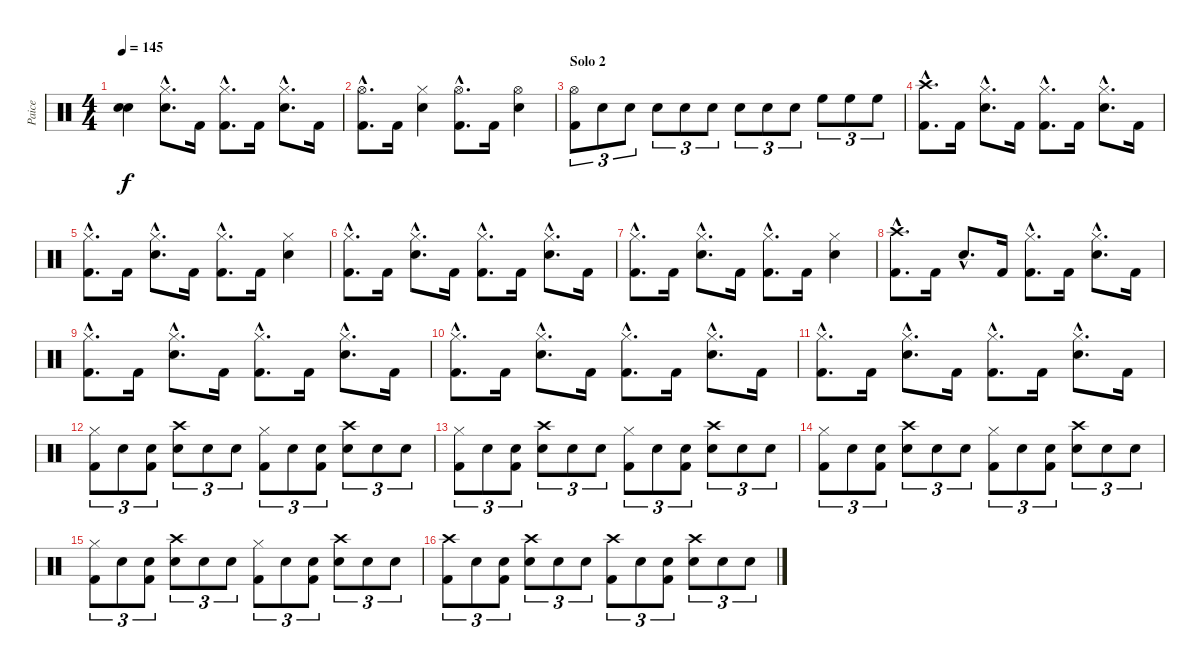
\track ("Paice" "Paice") {instrument percussion}
\staff {score}
\articulation defaults
\ts (4 4)
\tempo 145
\clef neutral
\ks c
("Snare (hit)"{t} "Snare (hit)"{t}).4{dy f} ("Hi-Hat (closed)"{hac} "Snare (hit) 2"{hac}).8{d} "Kick (hit) 2".16 ("Hi-Hat (closed)"{hac} "Kick (hit) 2"{hac}).8{d} "Kick (hit) 2".16 ("Hi-Hat (closed)"{hac} "Snare (hit) 2"{hac}).8{d} "Kick (hit) 2".16 |
("Hi-Hat (open)"{hac} "Kick (hit) 2"{hac}).8{d} "Kick (hit) 2".16 ("Hi-Hat (closed)" "Snare (hit) 2").4 ("Hi-Hat (open)"{hac} "Kick (hit) 2"{hac}).8{d} "Kick (hit) 2".16 ("Hi-Hat (open)" "Snare (hit) 2").4 |
\section ("" "Solo 2")
("Hi-Hat (open)" "Kick (hit) 2").8{tu (3 2)} "Snare (hit) 2".8{tu (3 2)} "Snare (hit) 2".8{tu (3 2)} "Snare (hit) 2".8{tu (3 2)} "Snare (hit) 2".8{tu (3 2)} "Snare (hit) 2".8{tu (3 2)} "Snare (hit) 2".8{tu (3 2)} "Snare (hit) 2".8{tu (3 2)} "Snare (hit) 2".8{tu (3 2)} "High Floor Tom (hit)".8{tu (3 2)} "High Floor Tom (hit)".8{tu (3 2)} "High Floor Tom (hit)".8{tu (3 2)} |
("Crash high (hit)"{hac} "Kick (hit) 2"{hac}).8{d} "Kick (hit) 2".16 ("Hi-Hat (closed)"{hac} "Snare (hit) 2"{hac}).8{d} "Kick (hit) 2".16 ("Hi-Hat (closed)"{hac} "Kick (hit) 2"{hac}).8{d} "Kick (hit) 2".16 ("Hi-Hat (closed)"{hac} "Snare (hit) 2"{hac}).8{d} "Kick (hit) 2".16 |
("Hi-Hat (closed)"{hac} "Kick (hit) 2"{hac}).8{d} "Kick (hit) 2".16 ("Hi-Hat (closed)"{hac} "Snare (hit) 2"{hac}).8{d} "Kick (hit) 2".16 ("Hi-Hat (closed)"{hac} "Kick (hit) 2"{hac}).8{d} "Kick (hit) 2".16 ("Hi-Hat (closed)" "Snare (hit) 2").4 |
("Hi-Hat (closed)"{hac} "Kick (hit) 2"{hac}).8{d} "Kick (hit) 2".16 ("Hi-Hat (closed)"{hac} "Snare (hit) 2"{hac}).8{d} "Kick (hit) 2".16 ("Hi-Hat (closed)"{hac} "Kick (hit) 2"{hac}).8{d} "Kick (hit) 2".16 ("Hi-Hat (closed)"{hac} "Snare (hit) 2"{hac}).8{d} "Kick (hit) 2".16 |
("Hi-Hat (closed)"{hac} "Kick (hit) 2"{hac}).8{d} "Kick (hit) 2".16 ("Hi-Hat (closed)"{hac} "Snare (hit) 2"{hac}).8{d} "Kick (hit) 2".16 ("Hi-Hat (closed)"{hac} "Kick (hit) 2"{hac}).8{d} "Kick (hit) 2".16 ("Hi-Hat (closed)" "Snare (hit) 2").4 |
("Crash high (hit)"{hac} "Kick (hit) 2"{hac}).8{d} "Kick (hit) 2".16 "Snare (hit) 2"{hac}.8{d} "Kick (hit) 2".16 ("Hi-Hat (closed)"{hac} "Kick (hit) 2"{hac}).8{d} "Kick (hit) 2".16 ("Hi-Hat (closed)"{hac} "Snare (hit) 2"{hac}).8{d} "Kick (hit) 2".16 |
("Hi-Hat (closed)"{hac} "Kick (hit) 2"{hac}).8{d} "Kick (hit) 2".16 ("Hi-Hat (closed)"{hac} "Snare (hit) 2"{hac}).8{d} "Kick (hit) 2".16 ("Hi-Hat (closed)"{hac} "Kick (hit) 2"{hac}).8{d} "Kick (hit) 2".16 ("Hi-Hat (closed)"{hac} "Snare (hit) 2"{hac}).8{d} "Kick (hit) 2".16 |
("Hi-Hat (closed)"{hac} "Kick (hit) 2"{hac}).8{d} "Kick (hit) 2".16 ("Hi-Hat (closed)"{hac} "Snare (hit) 2"{hac}).8{d} "Kick (hit) 2".16 ("Hi-Hat (closed)"{hac} "Kick (hit) 2"{hac}).8{d} "Kick (hit) 2".16 ("Hi-Hat (closed)"{hac} "Snare (hit) 2"{hac}).8{d} "Kick (hit) 2".16 |
("Hi-Hat (closed)"{hac} "Kick (hit) 2"{hac}).8{d} "Kick (hit) 2".16 ("Hi-Hat (closed)"{hac} "Snare (hit) 2"{hac}).8{d} "Kick (hit) 2".16 ("Hi-Hat (closed)"{hac} "Kick (hit) 2"{hac}).8{d} "Kick (hit) 2".16 ("Hi-Hat (closed)"{hac} "Snare (hit) 2"{hac}).8{d} "Kick (hit) 2".16 |
("Hi-Hat (closed)" "Kick (hit) 2").8{tu (3 2)} "Snare (hit) 2".8{tu (3 2)} ("Snare (hit) 2" "Kick (hit) 2").8{tu (3 2)} ("Crash high (hit)" "Snare (hit) 2").8{tu (3 2)} "Snare (hit) 2".8{tu (3 2)} "Snare (hit) 2".8{tu (3 2)} ("Hi-Hat (closed)" "Kick (hit) 2").8{tu (3 2)} "Snare (hit) 2".8{tu (3 2)} ("Snare (hit) 2" "Kick (hit) 2").8{tu (3 2)} ("Crash high (hit)" "Snare (hit) 2").8{tu (3 2)} "Snare (hit) 2".8{tu (3 2)} "Snare (hit) 2".8{tu (3 2)} |
("Hi-Hat (closed)" "Kick (hit) 2").8{tu (3 2)} "Snare (hit) 2".8{tu (3 2)} ("Snare (hit) 2" "Kick (hit) 2").8{tu (3 2)} ("Crash high (hit)" "Snare (hit) 2").8{tu (3 2)} "Snare (hit) 2".8{tu (3 2)} "Snare (hit) 2".8{tu (3 2)} ("Hi-Hat (closed)" "Kick (hit) 2").8{tu (3 2)} "Snare (hit) 2".8{tu (3 2)} ("Snare (hit) 2" "Kick (hit) 2").8{tu (3 2)} ("Crash high (hit)" "Snare (hit) 2").8{tu (3 2)} "Snare (hit) 2".8{tu (3 2)} "Snare (hit) 2".8{tu (3 2)} |
("Hi-Hat (closed)" "Kick (hit) 2").8{tu (3 2)} "Snare (hit) 2".8{tu (3 2)} ("Snare (hit) 2" "Kick (hit) 2").8{tu (3 2)} ("Crash high (hit)" "Snare (hit) 2").8{tu (3 2)} "Snare (hit) 2".8{tu (3 2)} "Snare (hit) 2".8{tu (3 2)} ("Hi-Hat (closed)" "Kick (hit) 2").8{tu (3 2)} "Snare (hit) 2".8{tu (3 2)} ("Snare (hit) 2" "Kick (hit) 2").8{tu (3 2)} ("Crash high (hit)" "Snare (hit) 2").8{tu (3 2)} "Snare (hit) 2".8{tu (3 2)} "Snare (hit) 2".8{tu (3 2)} |
("Hi-Hat (closed)" "Kick (hit) 2").8{tu (3 2)} "Snare (hit) 2".8{tu (3 2)} ("Snare (hit) 2" "Kick (hit) 2").8{tu (3 2)} ("Crash high (hit)" "Snare (hit) 2").8{tu (3 2)} "Snare (hit) 2".8{tu (3 2)} "Snare (hit) 2".8{tu (3 2)} ("Hi-Hat (closed)" "Kick (hit) 2").8{tu (3 2)} "Snare (hit) 2".8{tu (3 2)} ("Snare (hit) 2" "Kick (hit) 2").8{tu (3 2)} ("Crash high (hit)" "Snare (hit) 2").8{tu (3 2)} "Snare (hit) 2".8{tu (3 2)} "Snare (hit) 2".8{tu (3 2)} |
("Crash high (hit)" "Kick (hit) 2").8{tu (3 2)} "Snare (hit) 2".8{tu (3 2)} ("Snare (hit) 2" "Kick (hit) 2").8{tu (3 2)} ("Crash high (hit)" "Snare (hit) 2").8{tu (3 2)} "Snare (hit) 2".8{tu (3 2)} "Snare (hit) 2".8{tu (3 2)} ("Crash high (hit)" "Kick (hit) 2").8{tu (3 2)} "Snare (hit) 2".8{tu (3 2)} ("Snare (hit) 2" "Kick (hit) 2").8{tu (3 2)} ("Crash high (hit)" "Snare (hit) 2").8{tu (3 2)} "Snare (hit) 2".8{tu (3 2)} "Snare (hit) 2".8{tu (3 2)}
